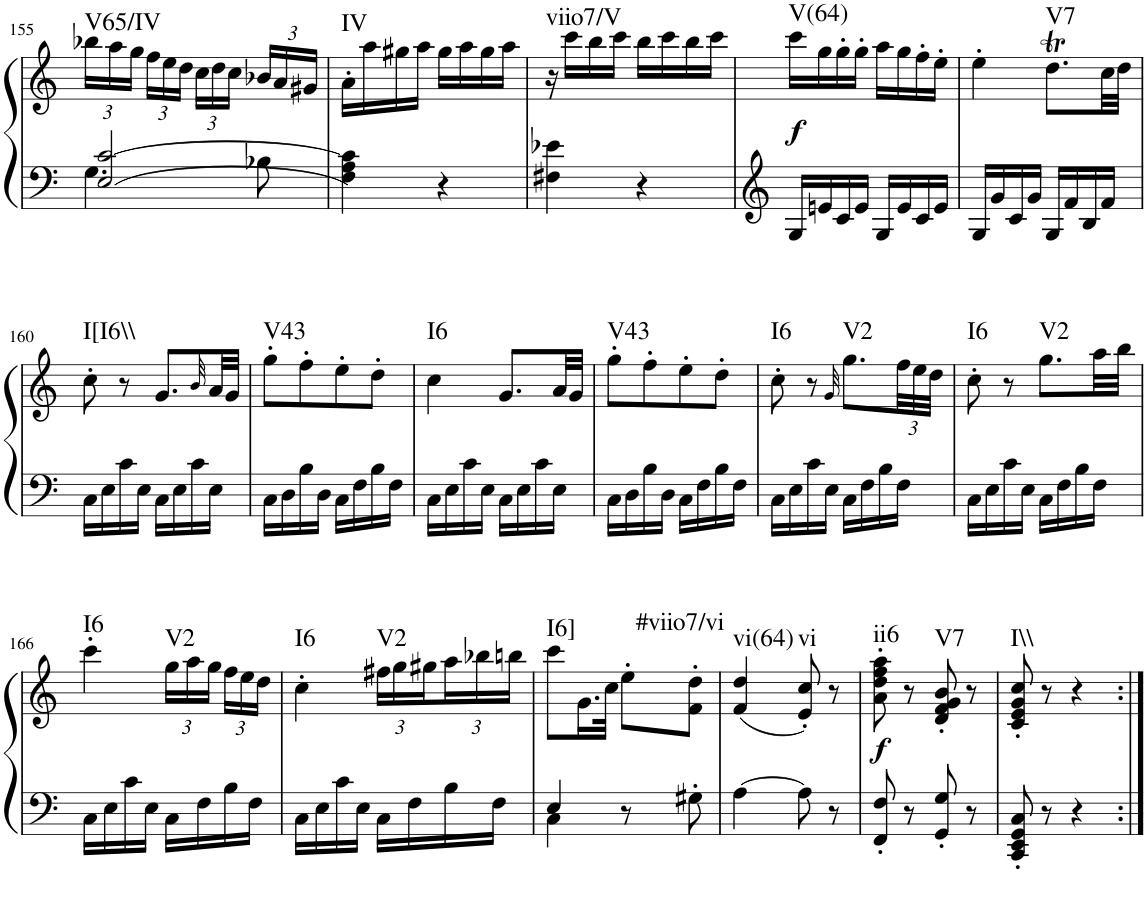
**kern	**kern	**dynam	**harte
*part1	*part1	*part1	*part1
*staff2	*staff1	*staff1/2	*
*I"Piano, Piano right	*	*	*
*I'Pno.	*	*	*
!!LO:PB:g=z
*clefF4	*clefG2	*	*
*k[]	*k[]	*	*
*M2/4	*M2/4	*	*
=155	=155	=155	=155
*^	*	*	*
*	*	*Xbrackettup	*	*
!	!	!	!	!LO:H:kt=V65/IV
2E/ [2c/	4.G\	24bb-X\LL	.	N
.	.	24aa\	.	.
.	.	24gg\JJ	.	.
.	.	24ff\LL	.	.
.	.	24ee\	.	.
.	.	24dd\JJ	.	.
.	.	24cc\LL	.	.
.	.	24dd\	.	.
.	.	24cc\JJ	.	.
.	8B-X\	24b-X/LL	.	.
.	.	24a/	.	.
.	.	24g#X/JJ	.	.
*v	*v	*	*	*
=156	=156	=156	=156
!	!	!	!LO:H:kt=IV
4F\ 4A\ 4c\]	16a'\LL	.	N
.	16aa\	.	.
.	16gg#X\	.	.
.	16aa\JJ	.	.
4r	16gg#\LL	.	.
.	16aa\	.	.
.	16gg#\	.	.
.	16aa\JJ	.	.
=157	=157	=157	=157
!	!	!	!LO:H:kt=viio7/V
4F#X\ 4e-X\	16r	.	N
.	16ccc\LL	.	.
.	16bb\	.	.
.	16ccc\JJ	.	.
4r	16bb\LL	.	.
.	16ccc\	.	.
.	16bb\	.	.
.	16ccc\JJ	.	.
=158	=158	=158	=158
!	!	!LO:DY:b	!LO:H:kt=V(64)
16G/LL	16ccc\LL	f	N
16en/	16gg\	.	.
16c/	16gg'\	.	.
16e/JJ	16gg'\JJ	.	.
16G/LL	16aa\LL	.	.
16e/	16gg\	.	.
16c/	16ff'\	.	.
16e/JJ	16ee'\JJ	.	.
=159	=159	=159	=159
16G/LL	4ee'\	.	.
16g/	.	.	.
16c/	.	.	.
16g/JJ	.	.	.
!	!	!	!LO:H:kt=V7
16G/LL	8.ddT\L	.	N
16f/	.	.	.
16B/	.	.	.
16f/JJ	32cc\LL	.	.
.	32dd\JJJ	.	.
!!LO:LB:g=z
=160	=160	=160	=160
!	!	!	!LO:H:kt=I[I6\\
16C\LL	8cc'\	.	N
16E\	.	.	.
16c\	8r	.	.
16E\JJ	.	.	.
16C\LL	8.g/L	.	.
16E\	.	.	.
16c\	.	.	.
.	32qb/	.	.
16E\JJ	32a/LL	.	.
.	32g/JJJ	.	.
=161	=161	=161	=161
!	!	!	!LO:H:kt=V43
16C\LL	8gg'\L	.	N
16D\	.	.	.
16B\	8ff'\	.	.
16D\JJ	.	.	.
16C\LL	8ee'\	.	.
16F\	.	.	.
16B\	8dd'\J	.	.
16F\JJ	.	.	.
=162	=162	=162	=162
!	!	!	!LO:H:kt=I6
16C\LL	4cc\	.	N
16E\	.	.	.
16c\	.	.	.
16E\JJ	.	.	.
16C\LL	8.g/L	.	.
16E\	.	.	.
16c\	.	.	.
16E\JJ	32a/LL	.	.
.	32g/JJJ	.	.
=163	=163	=163	=163
!	!	!	!LO:H:kt=V43
16C\LL	8gg'\L	.	N
16D\	.	.	.
16B\	8ff'\	.	.
16D\JJ	.	.	.
16C\LL	8ee'\	.	.
16F\	.	.	.
16B\	8dd'\J	.	.
16F\JJ	.	.	.
=164	=164	=164	=164
!	!	!	!LO:H:kt=I6
16C\LL	8cc'\	.	N
16E\	.	.	.
16c\	8r	.	.
16E\JJ	.	.	.
.	32qg/	.	.
!	!	!	!LO:H:kt=V2
16C\LL	8.gg\L	.	N
16F\	.	.	.
16B\	.	.	.
16F\JJ	48ff\LL	.	.
.	48ee\	.	.
.	48dd\JJJ	.	.
=165	=165	=165	=165
!	!	!	!LO:H:kt=I6
16C\LL	8cc'\	.	N
16E\	.	.	.
16c\	8r	.	.
16E\JJ	.	.	.
!	!	!	!LO:H:kt=V2
16C\LL	8.gg\L	.	N
16F\	.	.	.
16B\	.	.	.
16F\JJ	32aa\LL	.	.
.	32bb\JJJ	.	.
!!LO:LB:g=z
=166	=166	=166	=166
!	!	!	!LO:H:kt=I6
16C\LL	4ccc'\	.	N
16E\	.	.	.
16c\	.	.	.
16E\JJ	.	.	.
!	!	!	!LO:H:kt=V2
16C\LL	24gg\LL	.	N
.	24aa\	.	.
16F\	.	.	.
.	24gg\JJ	.	.
16B\	24ff\LL	.	.
.	24ee\	.	.
16F\JJ	.	.	.
.	24dd\JJ	.	.
=167	=167	=167	=167
!	!	!	!LO:H:kt=I6
16C\LL	4cc'\	.	N
16E\	.	.	.
16c\	.	.	.
16E\JJ	.	.	.
!	!	!	!LO:H:kt=V2
16C\LL	24ff#X\LL	.	N
.	24gg\	.	.
16F\	.	.	.
.	24gg#X\	.	.
16B\	24aa\	.	.
.	24bb-X\	.	.
16F\JJ	.	.	.
.	24bbn\JJ	.	.
=168	=168	=168	=168
*^	*	*	*
!	!	!	!	!LO:H:kt=I6]
4E/	4C\	8ccc\L	.	N
.	.	16.g\L	.	.
.	.	32cc\JJk	.	.
8r	4ryy	8ee'\L	.	.
!	!	!	!	!LO:H:kt=#viio7/vi
8G#X'\	.	8f\' 8dd\'J	.	N
*v	*v	*	*	*
=169	=169	=169	=169
!	!	!	!LO:H:kt=vi(64)
[4A\	(4f/ 4dd/	.	N
!	!	!	!LO:H:kt=vi
8A\]	8e/' 8cc/')	.	N
8r	8r	.	.
=170	=170	=170	=170
!	!	!LO:DY:b	!LO:H:kt=ii6
8FF/' 8F/'	8a\' 8dd\' 8ff\' 8aa\'	f	N
8r	8r	.	.
!	!	!	!LO:H:kt=V7
8GG/' 8G/'	8d/' 8f/' 8g/' 8b/'	.	N
8r	8r	.	.
=171	=171	=171	=171
!	!	!	!LO:H:kt=I\\
8CC/' 8EE/' 8GG/' 8C/'	8c/' 8e/' 8g/' 8cc/'	.	N
8r	8r	.	.
4r	4r	.	.
=:|!	=:|!	=:|!	=:|!
*-	*-	*-	*-
